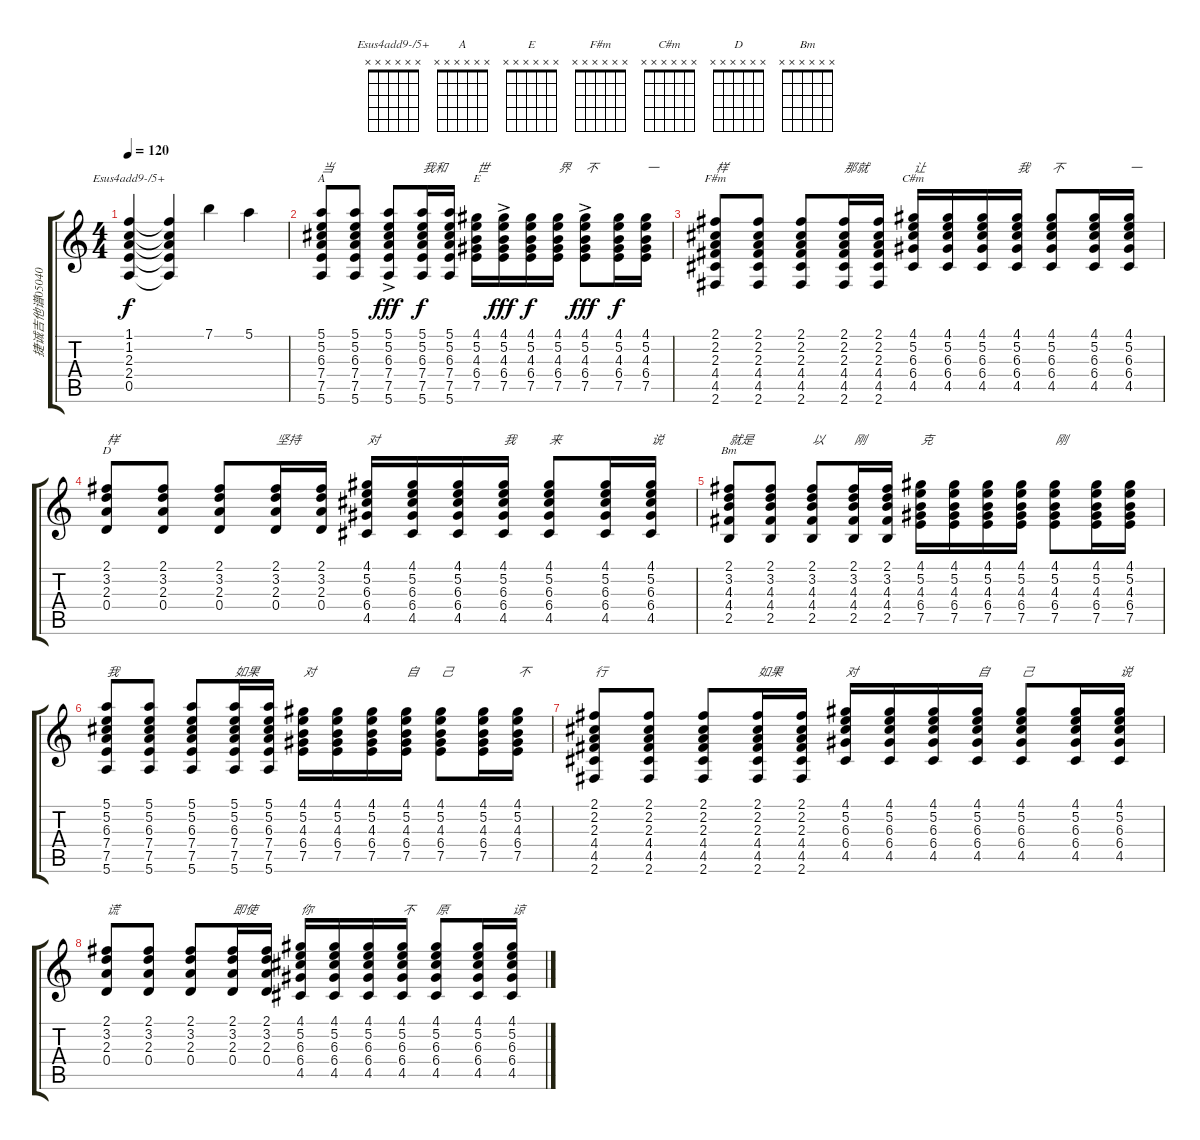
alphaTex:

\track ("捷诚吉他谱050403" "捷诚吉他谱05040") {instrument acousticguitarnylon}
\staff {score tabs}
\tuning (E4 B3 G3 D3 A2 E2) {hide}
\chord ("Esus4add9-/5+" x x x x x x)
\chord ("A" x x x x x x)
\chord ("E" x x x x x x)
\chord ("F#m" x x x x x x)
\chord ("C#m" x x x x x x)
\chord ("D" x x x x x x)
\chord ("Bm" x x x x x x)
\ts (4 4)
\tempo 120
\clef g2
\ks c
(1.1 1.2 2.3 2.4 0.5).4{ch "Esus4add9-/5+" dy f} (1.1{t} 1.2{t} 2.3{t} 2.4{t} 0.5{t}).4 7.1.4 5.1.4 |
(5.1 5.2 6.3 7.4 7.5 5.6).8{ch "A" txt "当"} (5.1 5.2 6.3 7.4 7.5 5.6).8 (5.1{ac} 5.2 6.3 7.4 7.5 5.6).8{dy fff} (5.1 5.2 6.3 7.4 7.5 5.6).16{txt "我和" dy f} (5.1 5.2 6.3 7.4 7.5 5.6).16 (4.1 5.2 4.3 6.4 7.5).16{ch "E" txt "世"} (4.1{ac} 5.2 4.3 6.4 7.5).16{dy fff} (4.1 5.2 4.3 6.4 7.5).16{dy f} (4.1 5.2 4.3 6.4 7.5).16{txt "界"} (4.1{ac} 5.2 4.3 6.4 7.5).8{txt "不" dy fff} (4.1 5.2 4.3 6.4 7.5).16{dy f} (4.1 5.2 4.3 6.4 7.5).16{txt "一"} |
(2.1 2.2 2.3 4.4 4.5 2.6).8{ch "F#m" txt "样"} (2.1 2.2 2.3 4.4 4.5 2.6).8 (2.1 2.2 2.3 4.4 4.5 2.6).8 (2.1 2.2 2.3 4.4 4.5 2.6).16{txt "那就"} (2.1 2.2 2.3 4.4 4.5 2.6).16 (4.1 5.2 6.3 6.4 4.5).16{ch "C#m" txt "让"} (4.1 5.2 6.3 6.4 4.5).16 (4.1 5.2 6.3 6.4 4.5).16 (4.1 5.2 6.3 6.4 4.5).16{txt "我"} (4.1 5.2 6.3 6.4 4.5).8{txt "不"} (4.1 5.2 6.3 6.4 4.5).16 (4.1 5.2 6.3 6.4 4.5).16{txt "一"} |
(2.1 3.2 2.3 0.4).8{ch "D" txt "样"} (2.1 3.2 2.3 0.4).8 (2.1 3.2 2.3 0.4).8 (2.1 3.2 2.3 0.4).16{txt "坚持"} (2.1 3.2 2.3 0.4).16 (4.1 5.2 6.3 6.4 4.5).16{txt "对"} (4.1 5.2 6.3 6.4 4.5).16 (4.1 5.2 6.3 6.4 4.5).16 (4.1 5.2 6.3 6.4 4.5).16{txt "我"} (4.1 5.2 6.3 6.4 4.5).8{txt "来"} (4.1 5.2 6.3 6.4 4.5).16 (4.1 5.2 6.3 6.4 4.5).16{txt "说"} |
(2.1 3.2 4.3 4.4 2.5).8{ch "Bm" txt "就是"} (2.1 3.2 4.3 4.4 2.5).8 (2.1 3.2 4.3 4.4 2.5).8{txt "以"} (2.1 3.2 4.3 4.4 2.5).16{txt "刚"} (2.1 3.2 4.3 4.4 2.5).16 (4.1 5.2 4.3 6.4 7.5).16{txt "克"} (4.1 5.2 4.3 6.4 7.5).16 (4.1 5.2 4.3 6.4 7.5).16 (4.1 5.2 4.3 6.4 7.5).16 (4.1 5.2 4.3 6.4 7.5).8{txt "刚"} (4.1 5.2 4.3 6.4 7.5).16 (4.1 5.2 4.3 6.4 7.5).16 |
(5.1 5.2 6.3 7.4 7.5 5.6).8{txt "我"} (5.1 5.2 6.3 7.4 7.5 5.6).8 (5.1 5.2 6.3 7.4 7.5 5.6).8 (5.1 5.2 6.3 7.4 7.5 5.6).16{txt "如果"} (5.1 5.2 6.3 7.4 7.5 5.6).16 (4.1 5.2 4.3 6.4 7.5).16{txt "对"} (4.1 5.2 4.3 6.4 7.5).16 (4.1 5.2 4.3 6.4 7.5).16 (4.1 5.2 4.3 6.4 7.5).16{txt "自"} (4.1 5.2 4.3 6.4 7.5).8{txt "己"} (4.1 5.2 4.3 6.4 7.5).16 (4.1 5.2 4.3 6.4 7.5).16{txt "不"} |
(2.1 2.2 2.3 4.4 4.5 2.6).8{txt "行"} (2.1 2.2 2.3 4.4 4.5 2.6).8 (2.1 2.2 2.3 4.4 4.5 2.6).8 (2.1 2.2 2.3 4.4 4.5 2.6).16{txt "如果"} (2.1 2.2 2.3 4.4 4.5 2.6).16 (4.1 5.2 6.3 6.4 4.5).16{txt "对"} (4.1 5.2 6.3 6.4 4.5).16 (4.1 5.2 6.3 6.4 4.5).16 (4.1 5.2 6.3 6.4 4.5).16{txt "自"} (4.1 5.2 6.3 6.4 4.5).8{txt "己"} (4.1 5.2 6.3 6.4 4.5).16 (4.1 5.2 6.3 6.4 4.5).16{txt "说"} |
(2.1 3.2 2.3 0.4).8{txt "谎"} (2.1 3.2 2.3 0.4).8 (2.1 3.2 2.3 0.4).8 (2.1 3.2 2.3 0.4).16{txt "即使"} (2.1 3.2 2.3 0.4).16 (4.1 5.2 6.3 6.4 4.5).16{txt "你"} (4.1 5.2 6.3 6.4 4.5).16 (4.1 5.2 6.3 6.4 4.5).16 (4.1 5.2 6.3 6.4 4.5).16{txt "不"} (4.1 5.2 6.3 6.4 4.5).8{txt "原"} (4.1 5.2 6.3 6.4 4.5).16 (4.1 5.2 6.3 6.4 4.5).16{txt "谅"}
